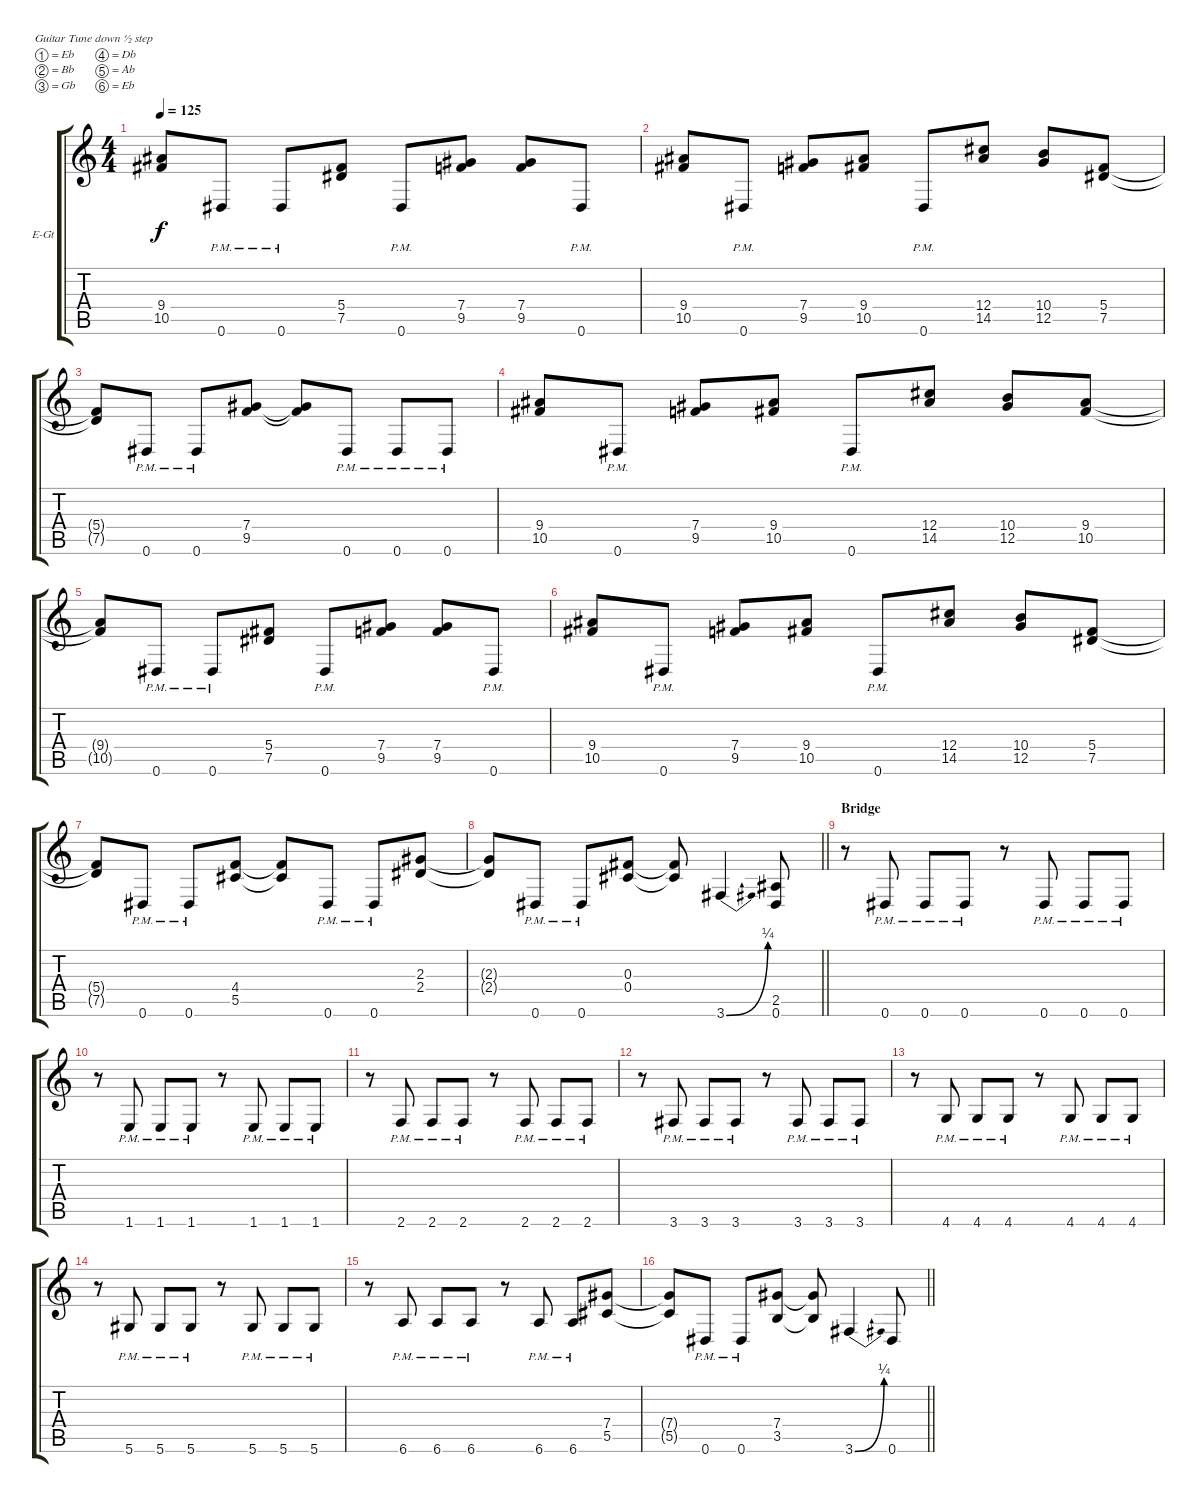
\bracketExtendMode groupsimilarinstruments
\firstSystemTrackNameOrientation horizontal
\otherSystemsTrackNameOrientation horizontal
\track ("Marty Friedman" "E-Gt") {instrument distortionguitar}
\staff {score tabs}
\tuning (Eb4 Bb3 Gb3 Db3 Ab2 Eb2)
\ts (4 4)
\tempo 125
\clef g2
\ks c
(9.4{t} 10.5{t}).8{dy f} 0.6{pm}.8 0.6{pm}.8 (5.4 7.5).8 0.6{pm}.8 (7.4 9.5).8 (7.4 9.5).8 0.6{pm}.8 |
(9.4 10.5).8 0.6{pm}.8 (7.4 9.5).8 (9.4 10.5).8 0.6{pm}.8 (12.4 14.5).8 (10.4 12.5).8 (5.4 7.5).8 |
(5.4{t} 7.5{t}).8 0.6{pm}.8 0.6{pm}.8 (7.4 9.5).8 (7.4{t} 9.5{t}).8 0.6{pm}.8 0.6{pm}.8 0.6{pm}.8 |
(9.4 10.5).8 0.6{pm}.8 (7.4 9.5).8 (9.4 10.5).8 0.6{pm}.8 (12.4 14.5).8 (10.4 12.5).8 (9.4 10.5).8 |
(9.4{t} 10.5{t}).8 0.6{pm}.8 0.6{pm}.8 (5.4 7.5).8 0.6{pm}.8 (7.4 9.5).8 (7.4 9.5).8 0.6{pm}.8 |
(9.4 10.5).8 0.6{pm}.8 (7.4 9.5).8 (9.4 10.5).8 0.6{pm}.8 (12.4 14.5).8 (10.4 12.5).8 (5.4 7.5).8 |
(5.4{t} 7.5{t}).8 0.6{pm}.8 0.6{pm}.8 (5.5 4.4).8 (4.4{t} 5.5{t}).8 0.6{pm}.8 0.6{pm}.8 (2.3 2.4).8 |
\barLineRight lightlight
(2.3{t} 2.4{t}).8 0.6{pm}.8 0.6{pm}.8 (0.3 0.4).8 (0.3{t} 0.4{t}).8 3.6{be (bend 0 0 60 1)}.4 (2.5 0.6).8 |
\section ("" "Bridge")
r.8 0.6{pm}.8 0.6{pm}.8 0.6{pm}.8 r.8 0.6{pm}.8 0.6{pm}.8 0.6{pm}.8 |
r.8 1.6{pm}.8 1.6{pm}.8 1.6{pm}.8 r.8 1.6{pm}.8 1.6{pm}.8 1.6{pm}.8 |
r.8 2.6{pm}.8 2.6{pm}.8 2.6{pm}.8 r.8 2.6{pm}.8 2.6{pm}.8 2.6{pm}.8 |
r.8 3.6{pm}.8 3.6{pm}.8 3.6{pm}.8 r.8 3.6{pm}.8 3.6{pm}.8 3.6{pm}.8 |
r.8 4.6{pm}.8 4.6{pm}.8 4.6{pm}.8 r.8 4.6{pm}.8 4.6{pm}.8 4.6{pm}.8 |
r.8 5.6{pm}.8 5.6{pm}.8 5.6{pm}.8 r.8 5.6{pm}.8 5.6{pm}.8 5.6{pm}.8 |
r.8 6.6{pm}.8 6.6{pm}.8 6.6{pm}.8 r.8 6.6{pm}.8 6.6{pm}.8 (7.4 5.5).8 |
\barLineRight lightlight
(7.4{t} 5.5{t}).8 0.6{pm}.8 0.6{pm}.8 (7.4 3.5).8 (7.4{t} 3.5{t}).8 3.6{be (bend 0 0 60 1)}.4 0.6.8
